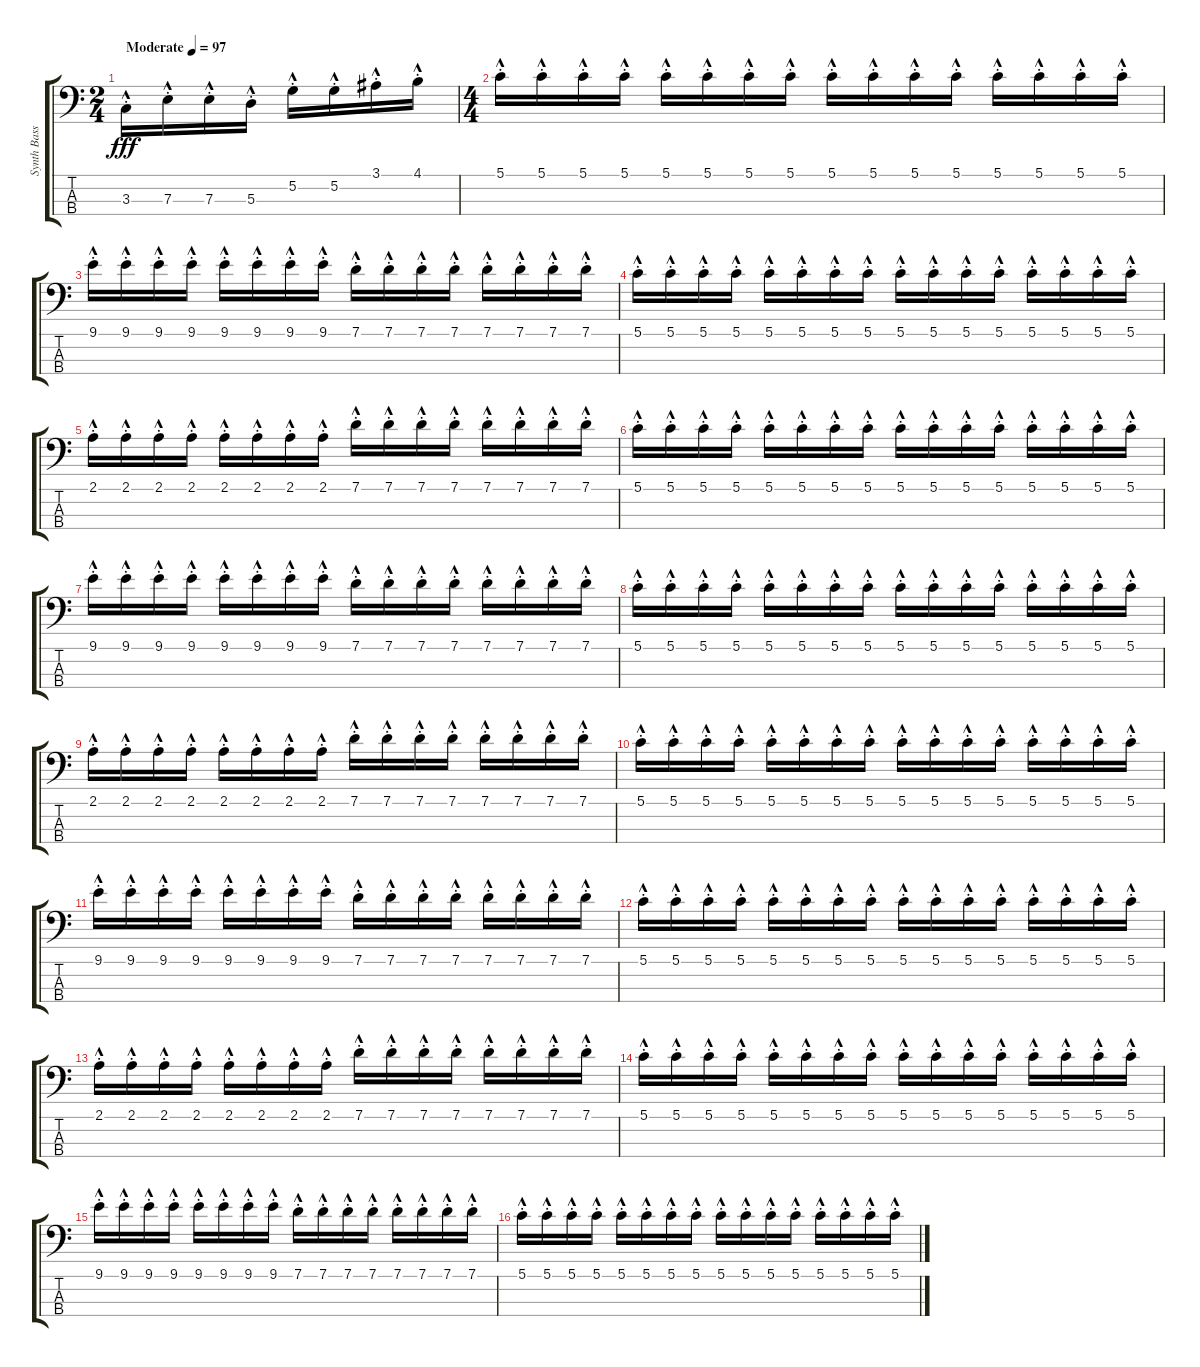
\track ("Synth Bass" "Synth Bass") {instrument fretlessbass}
\staff {score tabs}
\tuning (G2 D2 A1 E1) {hide}
\ts (2 4)
\tempo (97 "Moderate")
\clef f4
\ks c
3.3{hac st}.16{dy fff instrument fretlessbass} 7.3{hac st}.16 7.3{hac st}.16 5.3{hac st}.16 5.2{hac st}.16 5.2{hac st}.16 3.1{hac st}.16 4.1{hac st}.16 |
\ts (4 4)
5.1{hac st}.16 5.1{hac st}.16 5.1{hac st}.16 5.1{hac st}.16 5.1{hac st}.16 5.1{hac st}.16 5.1{hac st}.16 5.1{hac st}.16 5.1{hac st}.16 5.1{hac st}.16 5.1{hac st}.16 5.1{hac st}.16 5.1{hac st}.16 5.1{hac st}.16 5.1{hac st}.16 5.1{hac st}.16 |
9.1{hac st}.16 9.1{hac st}.16 9.1{hac st}.16 9.1{hac st}.16 9.1{hac st}.16 9.1{hac st}.16 9.1{hac st}.16 9.1{hac st}.16 7.1{hac st}.16 7.1{hac st}.16 7.1{hac st}.16 7.1{hac st}.16 7.1{hac st}.16 7.1{hac st}.16 7.1{hac st}.16 7.1{hac st}.16 |
5.1{hac st}.16 5.1{hac st}.16 5.1{hac st}.16 5.1{hac st}.16 5.1{hac st}.16 5.1{hac st}.16 5.1{hac st}.16 5.1{hac st}.16 5.1{hac st}.16 5.1{hac st}.16 5.1{hac st}.16 5.1{hac st}.16 5.1{hac st}.16 5.1{hac st}.16 5.1{hac st}.16 5.1{hac st}.16 |
2.1{hac st}.16 2.1{hac st}.16 2.1{hac st}.16 2.1{hac st}.16 2.1{hac st}.16 2.1{hac st}.16 2.1{hac st}.16 2.1{hac st}.16 7.1{hac st}.16 7.1{hac st}.16 7.1{hac st}.16 7.1{hac st}.16 7.1{hac st}.16 7.1{hac st}.16 7.1{hac st}.16 7.1{hac st}.16 |
5.1{hac st}.16 5.1{hac st}.16 5.1{hac st}.16 5.1{hac st}.16 5.1{hac st}.16 5.1{hac st}.16 5.1{hac st}.16 5.1{hac st}.16 5.1{hac st}.16 5.1{hac st}.16 5.1{hac st}.16 5.1{hac st}.16 5.1{hac st}.16 5.1{hac st}.16 5.1{hac st}.16 5.1{hac st}.16 |
9.1{hac st}.16 9.1{hac st}.16 9.1{hac st}.16 9.1{hac st}.16 9.1{hac st}.16 9.1{hac st}.16 9.1{hac st}.16 9.1{hac st}.16 7.1{hac st}.16 7.1{hac st}.16 7.1{hac st}.16 7.1{hac st}.16 7.1{hac st}.16 7.1{hac st}.16 7.1{hac st}.16 7.1{hac st}.16 |
5.1{hac st}.16 5.1{hac st}.16 5.1{hac st}.16 5.1{hac st}.16 5.1{hac st}.16 5.1{hac st}.16 5.1{hac st}.16 5.1{hac st}.16 5.1{hac st}.16 5.1{hac st}.16 5.1{hac st}.16 5.1{hac st}.16 5.1{hac st}.16 5.1{hac st}.16 5.1{hac st}.16 5.1{hac st}.16 |
2.1{hac st}.16 2.1{hac st}.16 2.1{hac st}.16 2.1{hac st}.16 2.1{hac st}.16 2.1{hac st}.16 2.1{hac st}.16 2.1{hac st}.16 7.1{hac st}.16 7.1{hac st}.16 7.1{hac st}.16 7.1{hac st}.16 7.1{hac st}.16 7.1{hac st}.16 7.1{hac st}.16 7.1{hac st}.16 |
5.1{hac st}.16 5.1{hac st}.16 5.1{hac st}.16 5.1{hac st}.16 5.1{hac st}.16 5.1{hac st}.16 5.1{hac st}.16 5.1{hac st}.16 5.1{hac st}.16 5.1{hac st}.16 5.1{hac st}.16 5.1{hac st}.16 5.1{hac st}.16 5.1{hac st}.16 5.1{hac st}.16 5.1{hac st}.16 |
9.1{hac st}.16 9.1{hac st}.16 9.1{hac st}.16 9.1{hac st}.16 9.1{hac st}.16 9.1{hac st}.16 9.1{hac st}.16 9.1{hac st}.16 7.1{hac st}.16 7.1{hac st}.16 7.1{hac st}.16 7.1{hac st}.16 7.1{hac st}.16 7.1{hac st}.16 7.1{hac st}.16 7.1{hac st}.16 |
5.1{hac st}.16 5.1{hac st}.16 5.1{hac st}.16 5.1{hac st}.16 5.1{hac st}.16 5.1{hac st}.16 5.1{hac st}.16 5.1{hac st}.16 5.1{hac st}.16 5.1{hac st}.16 5.1{hac st}.16 5.1{hac st}.16 5.1{hac st}.16 5.1{hac st}.16 5.1{hac st}.16 5.1{hac st}.16 |
2.1{hac st}.16 2.1{hac st}.16 2.1{hac st}.16 2.1{hac st}.16 2.1{hac st}.16 2.1{hac st}.16 2.1{hac st}.16 2.1{hac st}.16 7.1{hac st}.16 7.1{hac st}.16 7.1{hac st}.16 7.1{hac st}.16 7.1{hac st}.16 7.1{hac st}.16 7.1{hac st}.16 7.1{hac st}.16 |
5.1{hac st}.16 5.1{hac st}.16 5.1{hac st}.16 5.1{hac st}.16 5.1{hac st}.16 5.1{hac st}.16 5.1{hac st}.16 5.1{hac st}.16 5.1{hac st}.16 5.1{hac st}.16 5.1{hac st}.16 5.1{hac st}.16 5.1{hac st}.16 5.1{hac st}.16 5.1{hac st}.16 5.1{hac st}.16 |
9.1{hac st}.16 9.1{hac st}.16 9.1{hac st}.16 9.1{hac st}.16 9.1{hac st}.16 9.1{hac st}.16 9.1{hac st}.16 9.1{hac st}.16 7.1{hac st}.16 7.1{hac st}.16 7.1{hac st}.16 7.1{hac st}.16 7.1{hac st}.16 7.1{hac st}.16 7.1{hac st}.16 7.1{hac st}.16 |
5.1{hac st}.16 5.1{hac st}.16 5.1{hac st}.16 5.1{hac st}.16 5.1{hac st}.16 5.1{hac st}.16 5.1{hac st}.16 5.1{hac st}.16 5.1{hac st}.16 5.1{hac st}.16 5.1{hac st}.16 5.1{hac st}.16 5.1{hac st}.16 5.1{hac st}.16 5.1{hac st}.16 5.1{hac st}.16
